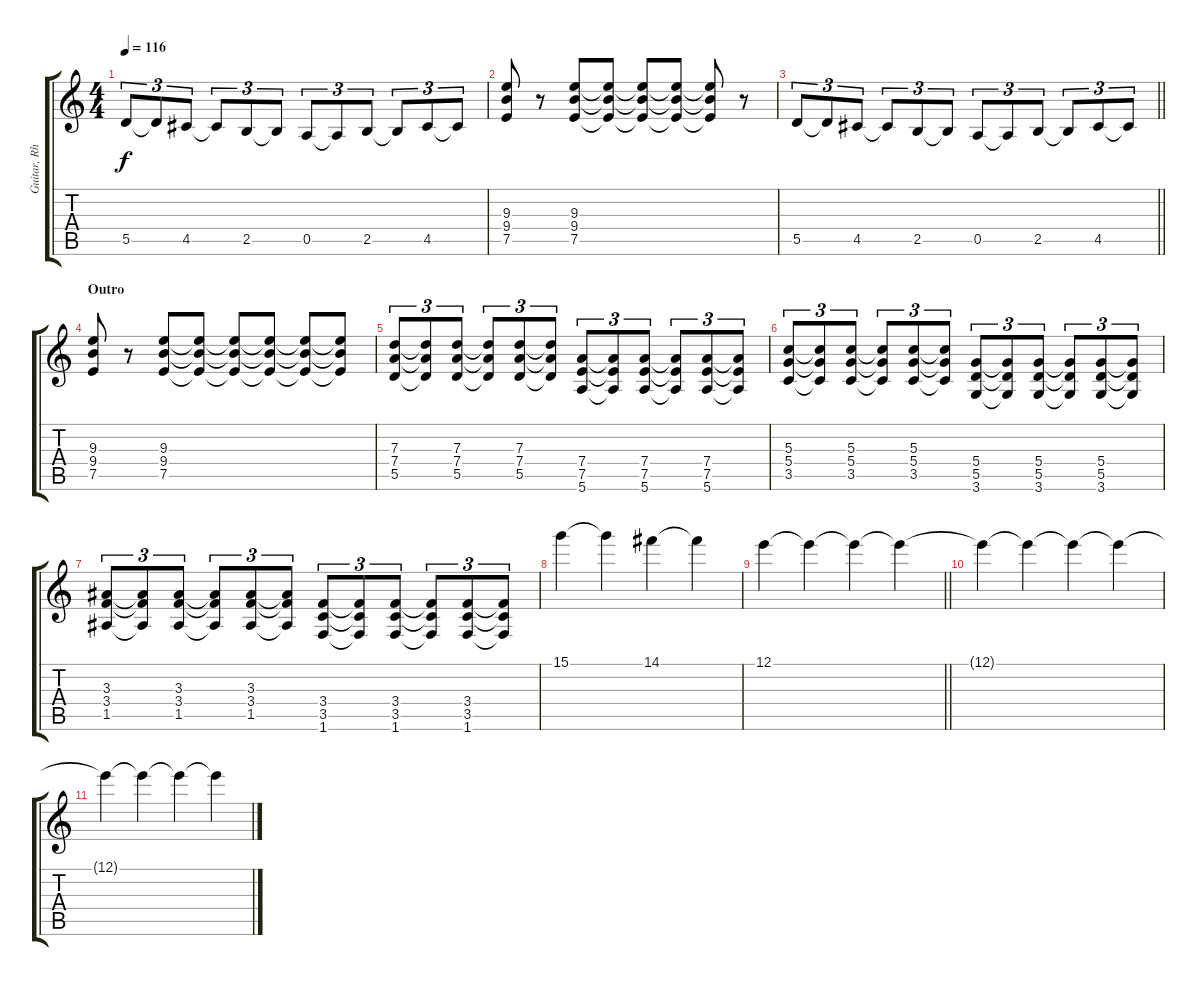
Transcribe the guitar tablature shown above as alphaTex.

\track ("Guitar, Rhythm" "Guitar, Rh") {instrument distortionguitar}
\staff {score tabs}
\tuning (E4 B3 G3 D3 A2 E2) {hide}
\ts (4 4)
\tempo 116
\clef g2
\ks c
5.5.8{tu (3 2) dy f} 5.5{t}.8{tu (3 2)} 4.5.8{tu (3 2)} 4.5{t}.8{tu (3 2)} 2.5.8{tu (3 2)} 2.5{t}.8{tu (3 2)} 0.5.8{tu (3 2)} 0.5{t}.8{tu (3 2)} 2.5.8{tu (3 2)} 2.5{t}.8{tu (3 2)} 4.5.8{tu (3 2)} 4.5{t}.8{tu (3 2)} |
(9.3 9.4 7.5).8 r.8 (9.3 9.4 7.5).8 (9.3{t} 9.4{t} 7.5{t}).8 (9.3{t} 9.4{t} 7.5{t}).8 (9.3{t} 9.4{t} 7.5{t}).8 (9.3{t} 9.4{t} 7.5{t}).8 r.8 |
\barLineRight lightlight
5.5.8{tu (3 2)} 5.5{t}.8{tu (3 2)} 4.5.8{tu (3 2)} 4.5{t}.8{tu (3 2)} 2.5.8{tu (3 2)} 2.5{t}.8{tu (3 2)} 0.5.8{tu (3 2)} 0.5{t}.8{tu (3 2)} 2.5.8{tu (3 2)} 2.5{t}.8{tu (3 2)} 4.5.8{tu (3 2)} 4.5{t}.8{tu (3 2)} |
\section ("" "Outro")
(9.3 9.4 7.5).8 r.8 (9.3 9.4 7.5).8 (9.3{t} 9.4{t} 7.5{t}).8 (9.3{t} 9.4{t} 7.5{t}).8 (9.3{t} 9.4{t} 7.5{t}).8 (9.3{t} 9.4{t} 7.5{t}).8 (9.3{t} 9.4{t} 7.5{t}).8 |
(7.3 7.4 5.5).8{tu (3 2)} (7.3{t} 7.4{t} 5.5{t}).8{tu (3 2)} (7.3 7.4 5.5).8{tu (3 2)} (7.3{t} 7.4{t} 5.5{t}).8{tu (3 2)} (7.3 7.4 5.5).8{tu (3 2)} (7.3{t} 7.4{t} 5.5{t}).8{tu (3 2)} (7.4 7.5 5.6).8{tu (3 2)} (7.4{t} 7.5{t} 5.6{t}).8{tu (3 2)} (7.4 7.5 5.6).8{tu (3 2)} (7.4{t} 7.5{t} 5.6{t}).8{tu (3 2)} (7.4 7.5 5.6).8{tu (3 2)} (7.4{t} 7.5{t} 5.6{t}).8{tu (3 2)} |
(5.3 5.4 3.5).8{tu (3 2)} (5.3{t} 5.4{t} 3.5{t}).8{tu (3 2)} (5.3 5.4 3.5).8{tu (3 2)} (5.3{t} 5.4{t} 3.5{t}).8{tu (3 2)} (5.3 5.4 3.5).8{tu (3 2)} (5.3{t} 5.4{t} 3.5{t}).8{tu (3 2)} (5.4 5.5 3.6).8{tu (3 2)} (5.4{t} 5.5{t} 3.6{t}).8{tu (3 2)} (5.4 5.5 3.6).8{tu (3 2)} (5.4{t} 5.5{t} 3.6{t}).8{tu (3 2)} (5.4 5.5 3.6).8{tu (3 2)} (5.4{t} 5.5{t} 3.6{t}).8{tu (3 2)} |
(3.3 3.4 1.5).8{tu (3 2)} (3.3{t} 3.4{t} 1.5{t}).8{tu (3 2)} (3.3 3.4 1.5).8{tu (3 2)} (3.3{t} 3.4{t} 1.5{t}).8{tu (3 2)} (3.3 3.4 1.5).8{tu (3 2)} (3.3{t} 3.4{t} 1.5{t}).8{tu (3 2)} (3.4 3.5 1.6).8{tu (3 2)} (3.4{t} 3.5{t} 1.6{t}).8{tu (3 2)} (3.4 3.5 1.6).8{tu (3 2)} (3.4{t} 3.5{t} 1.6{t}).8{tu (3 2)} (3.4 3.5 1.6).8{tu (3 2)} (3.4{t} 3.5{t} 1.6{t}).8{tu (3 2)} |
15.1.4 15.1{t}.4 14.1.4 14.1{t}.4 |
\barLineRight lightlight
12.1.4 12.1{t}.4 12.1{t}.4 12.1{t}.4 |
12.1{t}.4{volume 0} 12.1{t}.4 12.1{t}.4 12.1{t}.4 |
12.1{t}.4 12.1{t}.4 12.1{t}.4 12.1{t}.4
